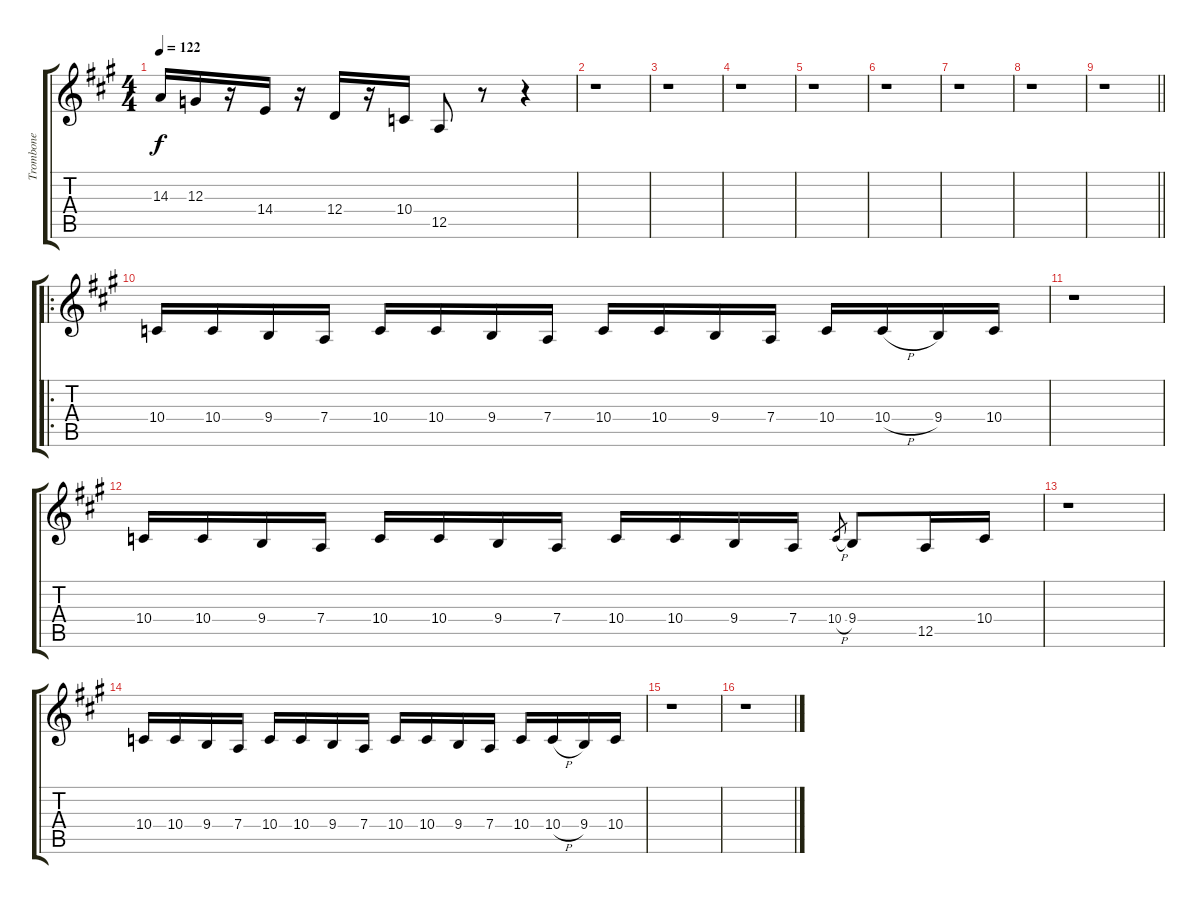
\track ("Trombone" "Trombone") {instrument trombone}
\staff {score tabs}
\tuning (E4 B3 G3 D3 A2 E2) {hide}
\ts (4 4)
\tempo 122
\clef g2
\ks a
14.3.16{dy f instrument trombone} 12.3.16 r.16 14.4.16 r.16 12.4.16 r.16 10.4.16 12.5.8 r.8 r.4 |
r.1 |
r.1 |
r.1 |
r.1 |
r.1 |
r.1 |
r.1 |
\barLineRight lightlight
r.1 |
\ro
10.4.16 10.4.16 9.4.16 7.4.16 10.4.16 10.4.16 9.4.16 7.4.16 10.4.16 10.4.16 9.4.16 7.4.16 10.4.16 10.4{h}.16 9.4.16 10.4.16 |
r.1 |
10.4.16 10.4.16 9.4.16 7.4.16 10.4.16 10.4.16 9.4.16 7.4.16 10.4.16 10.4.16 9.4.16 7.4.16 10.4{h}.8{gr} 9.4.8 12.5.16 10.4.16 |
r.1 |
10.4.16 10.4.16 9.4.16 7.4.16 10.4.16 10.4.16 9.4.16 7.4.16 10.4.16 10.4.16 9.4.16 7.4.16 10.4.16 10.4{h}.16 9.4.16 10.4.16 |
r.1 |
r.1
